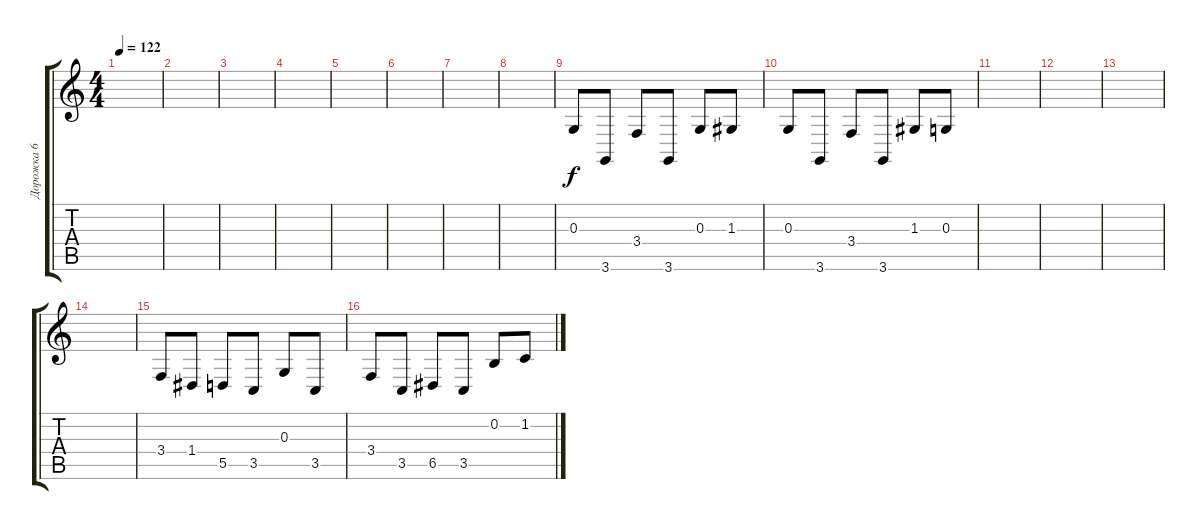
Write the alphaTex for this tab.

\track ("Дорожка 6" "Дорожка 6") {instrument acousticgrandpiano}
\staff {score tabs}
\tuning (E4 B3 G3 D3 A2 E2) {hide}
\ts (4 4)
\tempo 122
\clef g2
\ks c
|
|
|
|
|
|
|
|
0.3.8 3.6.8 3.4.8 3.6.8 0.3.8 1.3.8 |
0.3.8 3.6.8 3.4.8 3.6.8 1.3.8 0.3.8 |
|
|
|
|
3.4.8 1.4.8 5.5.8 3.5.8 0.3.8 3.5.8 |
3.4.8 3.5.8 6.5.8 3.5.8 0.2.8 1.2.8
